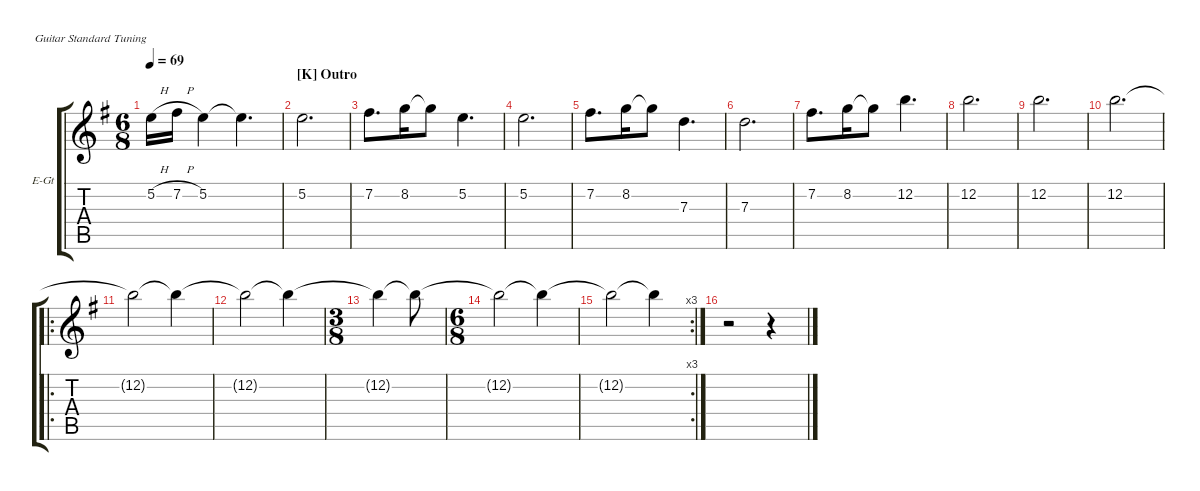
\hideDynamics
\bracketExtendMode groupsimilarinstruments
\firstSystemTrackNameOrientation horizontal
\otherSystemsTrackNameOrientation horizontal
\track ("Guitar Electric 4" "E-Gt") {multiBarRest instrument overdrivenguitar}
\staff {score tabs}
\tuning (E4 B3 G3 D3 A2 E2)
\ts (6 8)
\tempo 69
\clef g2
\ks g
5.2{h}.16{dy f} 7.2{h}.16 5.2.4 5.2{t}.4{d} |
\section ("K" "Outro ")
5.2.2{d dy mp} |
7.2.8{d dy f} 8.2.16 8.2{t}.8 5.2.4{d} |
5.2.2{d dy mp} |
7.2.8{d dy f} 8.2.16 8.2{t}.8 7.3.4{d} |
7.3.2{d dy mp} |
7.2.8{d dy f} 8.2.16 8.2{t}.8 12.2.4{d} |
12.2.2{d dy mp} |
12.2.2{d} |
12.2.2{d dy pp} |
\ro
12.2{t}.2 12.2{t}.4 |
12.2{t}.2 12.2{t}.4 |
\ts (3 8)
12.2{t}.4 12.2{t}.8 |
\ts (6 8)
12.2{t}.2 12.2{t}.4 |
\rc 3
12.2{t}.2 12.2{t}.4 |
r.2 r.4
